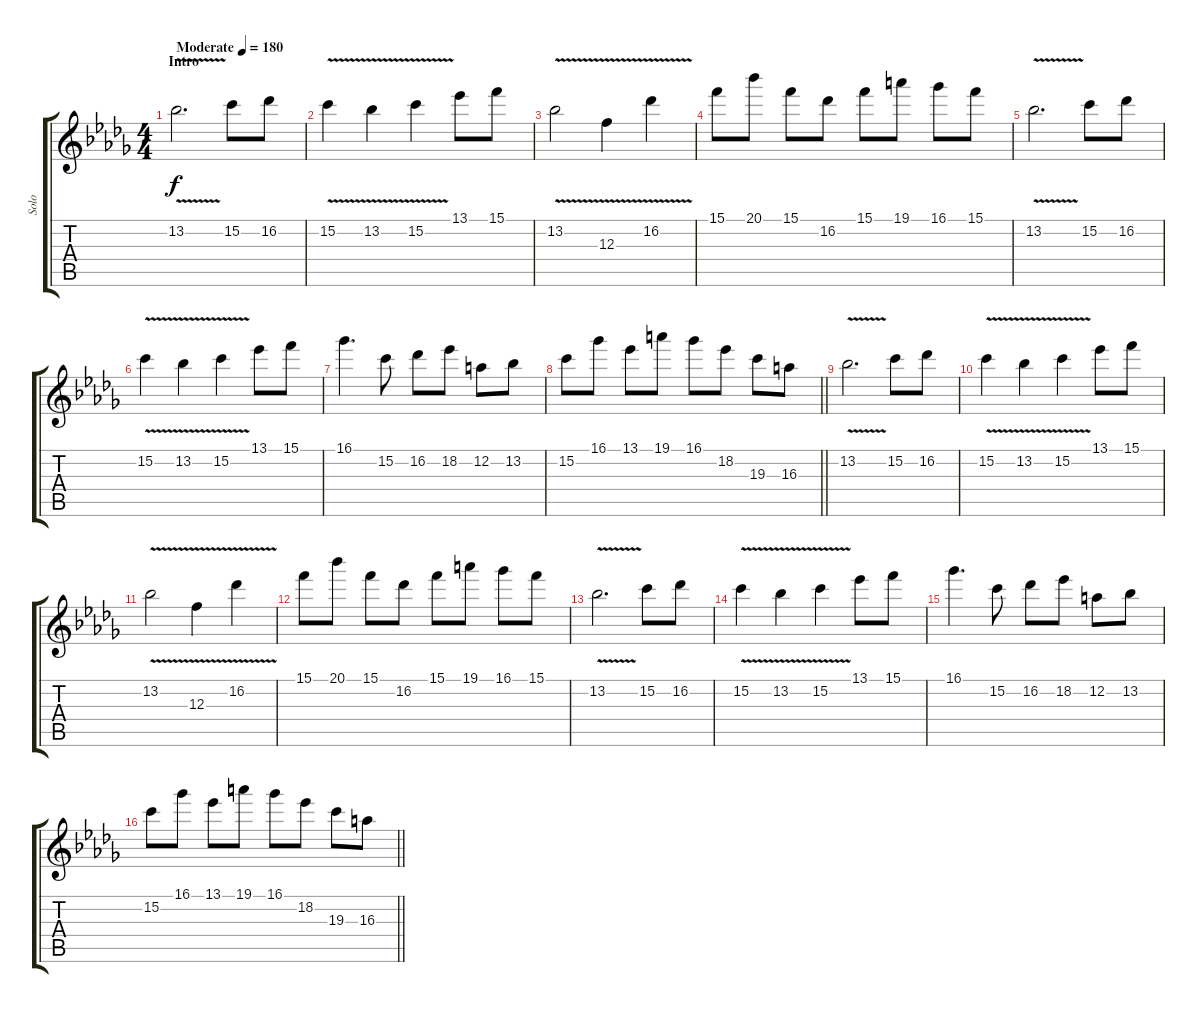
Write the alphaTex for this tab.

\track ("Solo" "Solo") {instrument distortionguitar}
\staff {score tabs}
\tuning (D4 A3 F3 C3 G2 D2) {hide}
\ts (4 4)
\section ("" "Intro")
\tempo (180 "Moderate")
\clef g2
\ks bbminor
13.2{v}.2{d dy f instrument distortionguitar} 15.2.8 16.2.8 |
15.2{v}.4 13.2{v}.4 15.2{v}.4 13.1.8 15.1.8 |
13.2{v}.2 12.3{v}.4 16.2{v}.4 |
15.1.8 20.1.8 15.1.8 16.2.8 15.1.8 19.1.8 16.1.8 15.1.8 |
13.2{v}.2{d} 15.2.8 16.2.8 |
15.2{v}.4 13.2{v}.4 15.2{v}.4 13.1.8 15.1.8 |
16.1.4{d} 15.2.8 16.2.8 18.2.8 12.2.8 13.2.8 |
\barLineRight lightlight
15.2.8 16.1.8 13.1.8 19.1.8 16.1.8 18.2.8 19.3.8 16.3.8 |
13.2{v}.2{d} 15.2.8 16.2.8 |
15.2{v}.4 13.2{v}.4 15.2{v}.4 13.1.8 15.1.8 |
13.2{v}.2 12.3{v}.4 16.2{v}.4 |
15.1.8 20.1.8 15.1.8 16.2.8 15.1.8 19.1.8 16.1.8 15.1.8 |
13.2{v}.2{d} 15.2.8 16.2.8 |
15.2{v}.4 13.2{v}.4 15.2{v}.4 13.1.8 15.1.8 |
16.1.4{d} 15.2.8 16.2.8 18.2.8 12.2.8 13.2.8 |
\barLineRight lightlight
15.2.8 16.1.8 13.1.8 19.1.8 16.1.8 18.2.8 19.3.8 16.3.8
